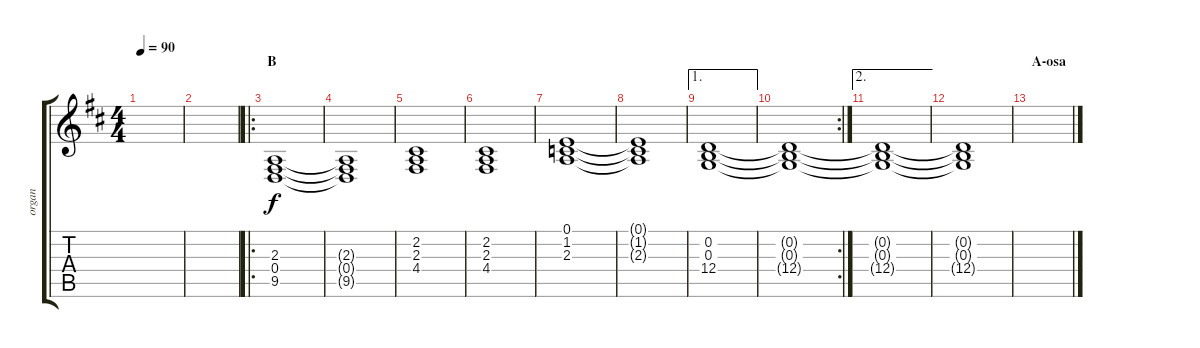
\track ("organ" "organ") {instrument rockorgan}
\staff {score tabs}
\tuning (E4 B3 G3 D3 A2 E2) {hide}
\ts (4 4)
\tempo 90
\clef g2
\ks d
|
|
\ro
\section ("" "B")
(2.3 0.4 9.5).1 |
(2.3{t} 0.4{t} 9.5{t}).1 |
(2.2 2.3 4.4).1 |
(2.2 2.3 4.4).1 |
(0.1 1.2 2.3).1 |
(0.1{t} 1.2{t} 2.3{t}).1 |
\ae 1
(0.2 0.3 12.4).1 |
\rc 2
(0.2{t} 0.3{t} 12.4{t}).1 |
\ae 2
(0.2{t} 0.3{t} 12.4{t}).1 |
(0.2{t} 0.3{t} 12.4{t}).1 |
\section ("" "A-osa")
